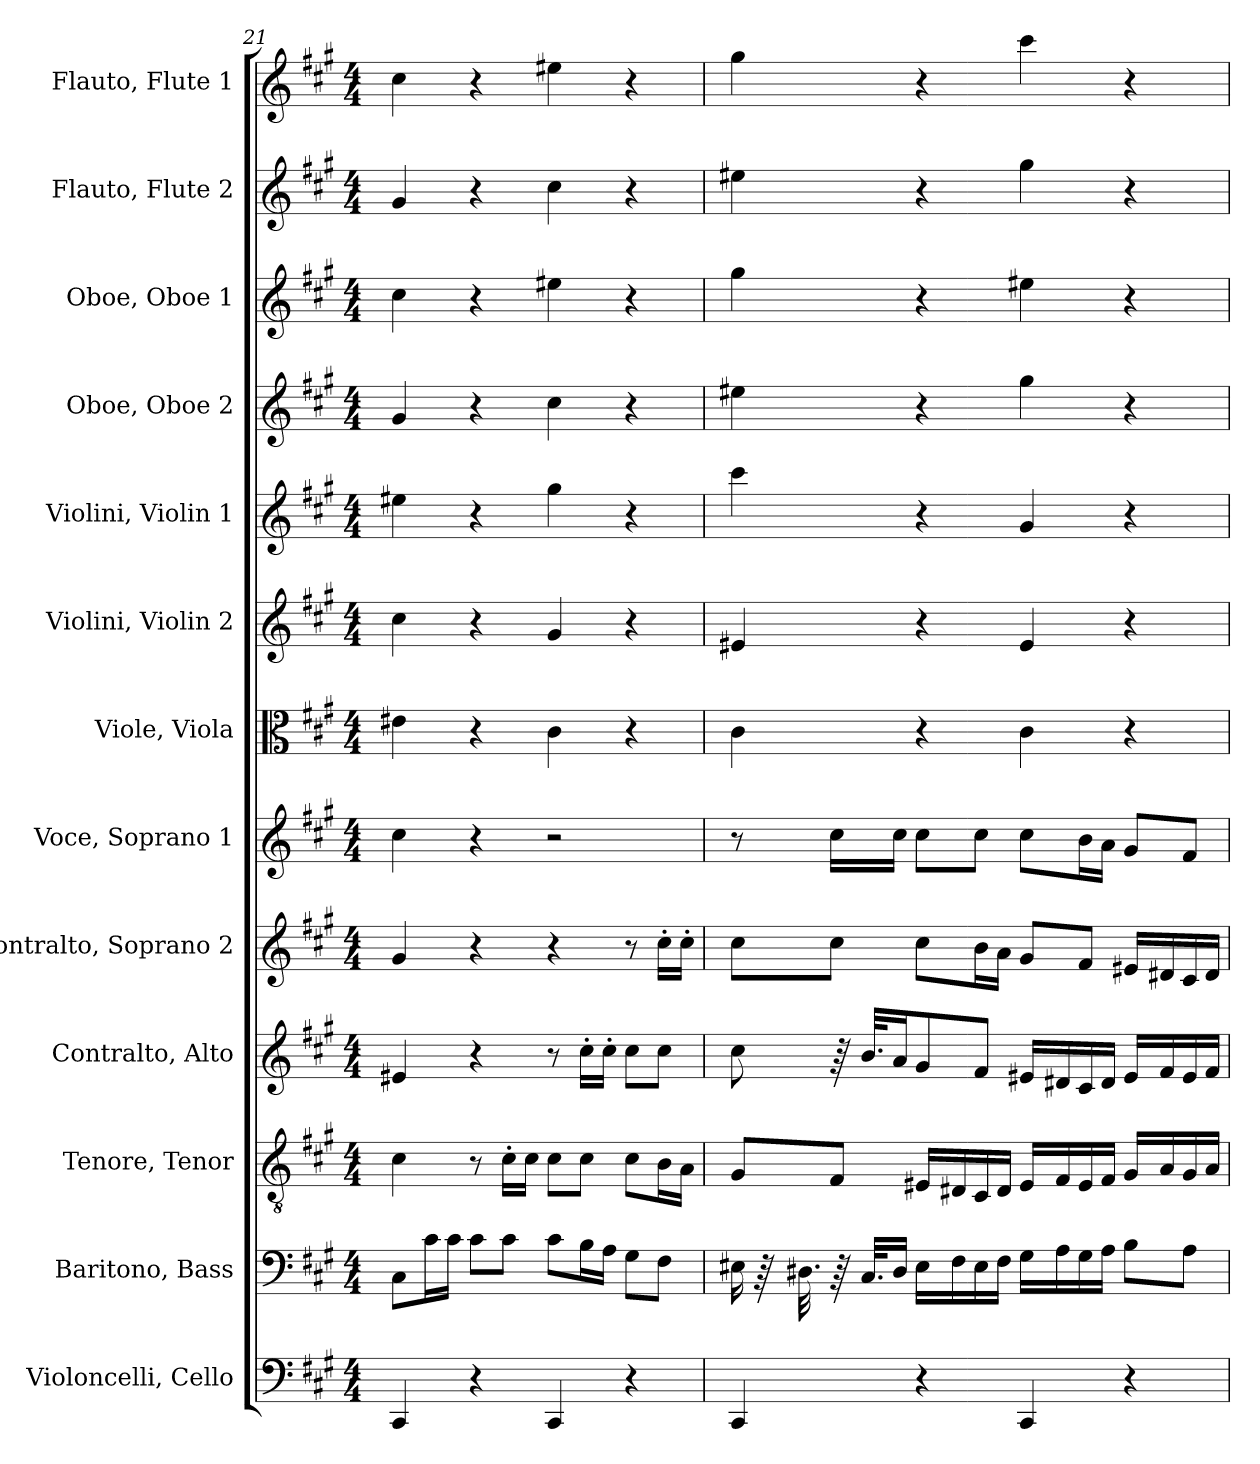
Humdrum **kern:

**kern	**kern	**kern	**kern	**kern	**kern	**kern	**kern	**kern	**kern	**kern	**kern	**kern
*part13	*part12	*part11	*part10	*part9	*part8	*part7	*part6	*part5	*part4	*part3	*part2	*part1
*staff13	*staff12	*staff11	*staff10	*staff9	*staff8	*staff7	*staff6	*staff5	*staff4	*staff3	*staff2	*staff1
*I"Violoncelli, Cello	*I"Baritono, Bass	*I"Tenore, Tenor	*I"Contralto, Alto	*I"Contralto, Soprano 2	*I"Voce, Soprano 1	*I"Viole, Viola	*I"Violini, Violin 2	*I"Violini, Violin 1	*I"Oboe, Oboe 2	*I"Oboe, Oboe 1	*I"Flauto, Flute 2	*I"Flauto, Flute 1
*	*I'Bar.	*I'T.	*I'A.	*I'A.	*I'Vo.	*I'Vla.	*I'Vl.	*I'Vl.	*I'Ob.	*I'Ob.	*I'Fl.	*I'Fl.
*clefF4	*clefF4	*clefGv2	*clefG2	*clefG2	*clefG2	*clefC3	*clefG2	*clefG2	*clefG2	*clefG2	*clefG2	*clefG2
*k[f#c#g#]	*k[f#c#g#]	*k[f#c#g#]	*k[f#c#g#]	*k[f#c#g#]	*k[f#c#g#]	*k[f#c#g#]	*k[f#c#g#]	*k[f#c#g#]	*k[f#c#g#]	*k[f#c#g#]	*k[f#c#g#]	*k[f#c#g#]
*M4/4	*M4/4	*M4/4	*M4/4	*M4/4	*M4/4	*M4/4	*M4/4	*M4/4	*M4/4	*M4/4	*M4/4	*M4/4
=21	=21	=21	=21	=21	=21	=21	=21	=21	=21	=21	=21	=21
4CC#/	8C#\L	4c#\	4e#X/	4g#/	4cc#\	4e#X\	4cc#\	4ee#X\	4g#/	4cc#\	4g#/	4cc#\
.	16c#\L	.	.	.	.	.	.	.	.	.	.	.
.	16c#\JJ	.	.	.	.	.	.	.	.	.	.	.
4r	8c#\L	8r	4r	4r	4r	4r	4r	4r	4r	4r	4r	4r
.	8c#\J	16c#'\LL	.	.	.	.	.	.	.	.	.	.
.	.	16c#\JJ	.	.	.	.	.	.	.	.	.	.
4CC#/	8c#\L	8c#\L	8r	4r	2r	4c#\	4g#/	4gg#\	4cc#\	4ee#X\	4cc#\	4ee#X\
.	16B\L	8c#\J	16cc#'\LL	.	.	.	.	.	.	.	.	.
.	16A\JJ	.	16cc#'\JJ	.	.	.	.	.	.	.	.	.
4r	8G#\L	8c#\L	8cc#\L	8r	.	4r	4r	4r	4r	4r	4r	4r
.	8F#\J	16B\L	8cc#\J	16cc#'\LL	.	.	.	.	.	.	.	.
.	.	16A\JJ	.	16cc#'\JJ	.	.	.	.	.	.	.	.
!!LO:PB:g=z
=22	=22	=22	=22	=22	=22	=22	=22	=22	=22	=22	=22	=22
4CC#/	16E#X\	8G#/L	8cc#\	8cc#\L	8r	4c#\	4e#X/	4ccc#\	4ee#X\	4gg#\	4ee#X\	4gg#\
.	64r	.	.	.	.	.	.	.	.	.	.	.
.	32.D#X\	.	.	.	.	.	.	.	.	.	.	.
.	64r	8F#/J	64r	8cc#\J	16cc#\LL	.	.	.	.	.	.	.
.	32.C#/KLL	.	32.b/KLL	.	.	.	.	.	.	.	.	.
.	16D#/JJ	.	16a/J	.	16cc#\JJ	.	.	.	.	.	.	.
4r	16E#\LL	16E#X/LL	8g#/	8cc#\L	8cc#\L	4r	4r	4r	4r	4r	4r	4r
.	16F#\	16D#X/	.	.	.	.	.	.	.	.	.	.
.	16E#\	16C#/	8f#/J	16b\L	8cc#\J	.	.	.	.	.	.	.
.	16F#\JJ	16D#/JJ	.	16a\JJ	.	.	.	.	.	.	.	.
4CC#/	16G#\LL	16E#/LL	16e#X/LL	8g#/L	8cc#\L	4c#\	4e#/	4g#/	4gg#\	4ee#X\	4gg#\	4ccc#\
.	16A\	16F#/	16d#X/	.	.	.	.	.	.	.	.	.
.	16G#\	16E#/	16c#/	8f#/J	16b\L	.	.	.	.	.	.	.
.	16A\JJ	16F#/JJ	16d#/JJ	.	16a\JJ	.	.	.	.	.	.	.
4r	8B\L	16G#/LL	16e#/LL	16e#X/LL	8g#/L	4r	4r	4r	4r	4r	4r	4r
.	.	16A/	16f#/	16d#X/	.	.	.	.	.	.	.	.
.	8A\J	16G#/	16e#/	16c#/	8f#/J	.	.	.	.	.	.	.
.	.	16A/JJ	16f#/JJ	16d#/JJ	.	.	.	.	.	.	.	.
=	=	=	=	=	=	=	=	=	=	=	=	=
*-	*-	*-	*-	*-	*-	*-	*-	*-	*-	*-	*-	*-
